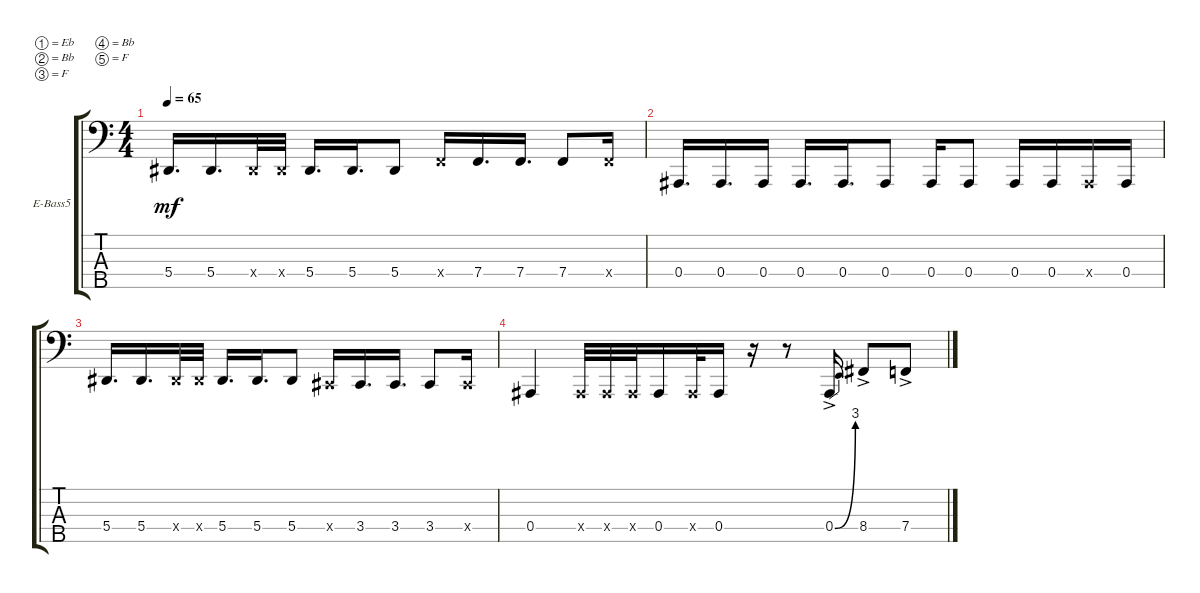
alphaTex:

\defaultSystemsLayout 4
\bracketExtendMode groupsimilarinstruments
\firstSystemTrackNameOrientation horizontal
\otherSystemsTrackNameOrientation horizontal
\track ("Electric Bass" "E-Bass5") {instrument electricbassfinger}
\staff {score tabs}
\tuning (Eb2 Bb1 F1 Bb0 F0)
\ts (4 4)
\tempo 65
\clef f4
\ks c
5.4.16{d dy mf} 5.4.16{d} 5.4{x}.32 5.4{x}.32 5.4.16{d} 5.4.16{d} 5.4.8 7.4{x}.16 7.4.16{d} 7.4.16{d} 7.4.8 7.4{x}.16 |
0.4.16{d} 0.4.16{d} 0.4.16 0.4.16{d} 0.4.16{d} 0.4.8 0.4.16 0.4.8 0.4.16 0.4.16 0.4{x}.16 0.4.16 |
5.4.16{d} 5.4.16{d} 5.4{x}.32 5.4{x}.32 5.4.16{d} 5.4.16{d} 5.4.8 3.4{x}.16 3.4.16{d} 3.4.16{d} 3.4.8 3.4{x}.16 |
0.4.4 0.4{x}.32 0.4{x}.32 0.4{x}.32 0.4.16 0.4{x}.32 0.4.16 r.16 r.8 0.4{be (bend 30 0 60 12) ac}.16 8.4{ac}.8 7.4{ac}.8
